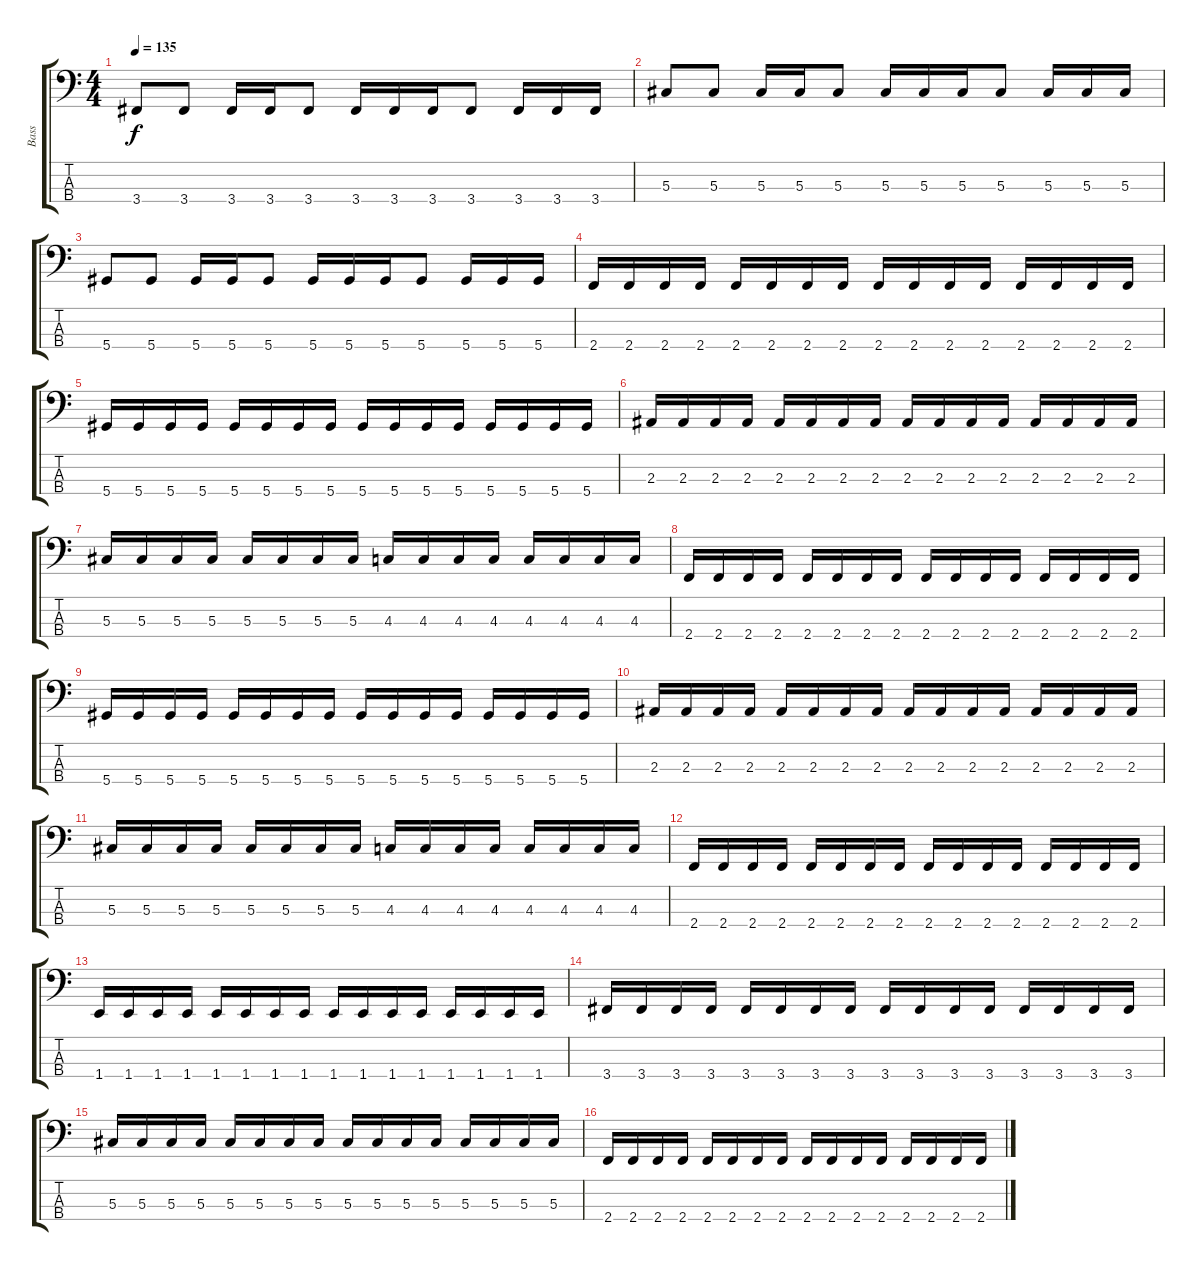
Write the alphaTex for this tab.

\track ("Bass" "Bass") {instrument electricbasspick}
\staff {score tabs}
\tuning (Gb2 Db2 Ab1 Eb1) {hide}
\ts (4 4)
\tempo 135
\clef f4
\ks c
3.4.8{dy f} 3.4.8 3.4.16 3.4.16 3.4.8 3.4.16 3.4.16 3.4.16 3.4.8 3.4.16 3.4.16 3.4.16 |
5.3.8 5.3.8 5.3.16 5.3.16 5.3.8 5.3.16 5.3.16 5.3.16 5.3.8 5.3.16 5.3.16 5.3.16 |
5.4.8 5.4.8 5.4.16 5.4.16 5.4.8 5.4.16 5.4.16 5.4.16 5.4.8 5.4.16 5.4.16 5.4.16 |
2.4.16 2.4.16 2.4.16 2.4.16 2.4.16 2.4.16 2.4.16 2.4.16 2.4.16 2.4.16 2.4.16 2.4.16 2.4.16 2.4.16 2.4.16 2.4.16 |
5.4.16 5.4.16 5.4.16 5.4.16 5.4.16 5.4.16 5.4.16 5.4.16 5.4.16 5.4.16 5.4.16 5.4.16 5.4.16 5.4.16 5.4.16 5.4.16 |
2.3.16 2.3.16 2.3.16 2.3.16 2.3.16 2.3.16 2.3.16 2.3.16 2.3.16 2.3.16 2.3.16 2.3.16 2.3.16 2.3.16 2.3.16 2.3.16 |
5.3.16 5.3.16 5.3.16 5.3.16 5.3.16 5.3.16 5.3.16 5.3.16 4.3.16 4.3.16 4.3.16 4.3.16 4.3.16 4.3.16 4.3.16 4.3.16 |
2.4.16 2.4.16 2.4.16 2.4.16 2.4.16 2.4.16 2.4.16 2.4.16 2.4.16 2.4.16 2.4.16 2.4.16 2.4.16 2.4.16 2.4.16 2.4.16 |
5.4.16 5.4.16 5.4.16 5.4.16 5.4.16 5.4.16 5.4.16 5.4.16 5.4.16 5.4.16 5.4.16 5.4.16 5.4.16 5.4.16 5.4.16 5.4.16 |
2.3.16 2.3.16 2.3.16 2.3.16 2.3.16 2.3.16 2.3.16 2.3.16 2.3.16 2.3.16 2.3.16 2.3.16 2.3.16 2.3.16 2.3.16 2.3.16 |
5.3.16 5.3.16 5.3.16 5.3.16 5.3.16 5.3.16 5.3.16 5.3.16 4.3.16 4.3.16 4.3.16 4.3.16 4.3.16 4.3.16 4.3.16 4.3.16 |
2.4.16 2.4.16 2.4.16 2.4.16 2.4.16 2.4.16 2.4.16 2.4.16 2.4.16 2.4.16 2.4.16 2.4.16 2.4.16 2.4.16 2.4.16 2.4.16 |
1.4.16 1.4.16 1.4.16 1.4.16 1.4.16 1.4.16 1.4.16 1.4.16 1.4.16 1.4.16 1.4.16 1.4.16 1.4.16 1.4.16 1.4.16 1.4.16 |
3.4.16 3.4.16 3.4.16 3.4.16 3.4.16 3.4.16 3.4.16 3.4.16 3.4.16 3.4.16 3.4.16 3.4.16 3.4.16 3.4.16 3.4.16 3.4.16 |
5.3.16 5.3.16 5.3.16 5.3.16 5.3.16 5.3.16 5.3.16 5.3.16 5.3.16 5.3.16 5.3.16 5.3.16 5.3.16 5.3.16 5.3.16 5.3.16 |
2.4.16 2.4.16 2.4.16 2.4.16 2.4.16 2.4.16 2.4.16 2.4.16 2.4.16 2.4.16 2.4.16 2.4.16 2.4.16 2.4.16 2.4.16 2.4.16
